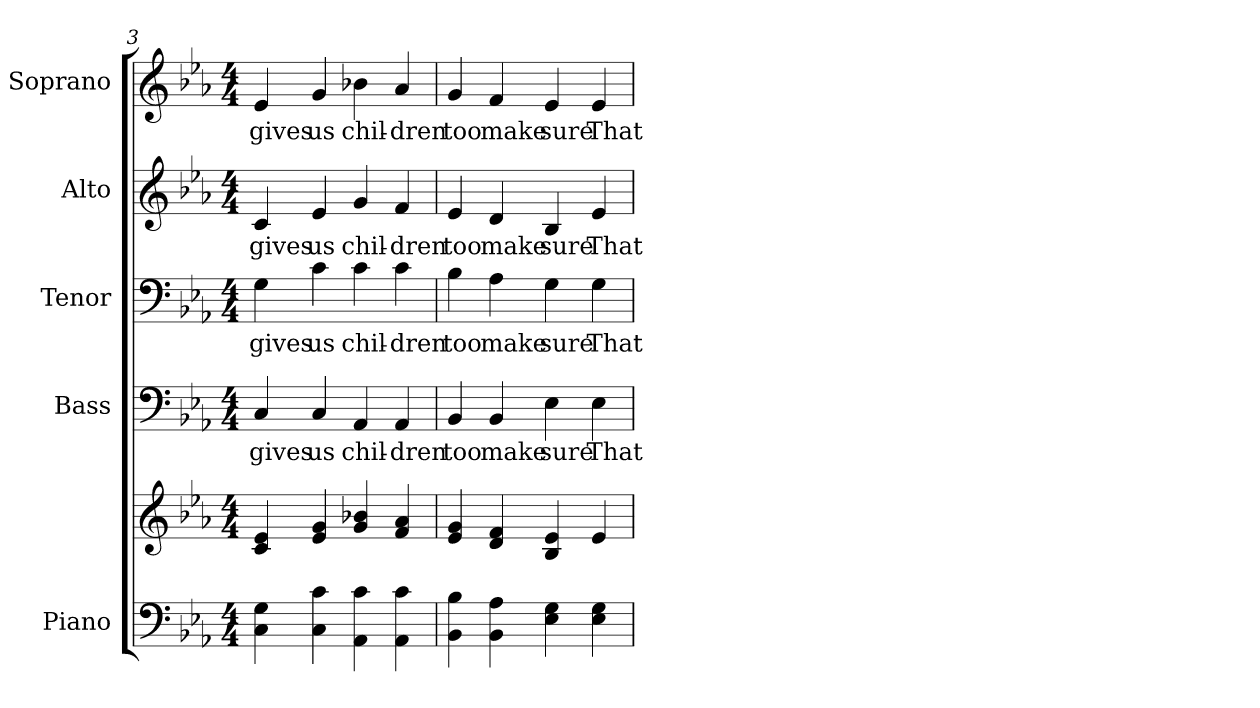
**kern	**kern	**kern	**text	**kern	**text	**kern	**text	**kern	**text
*part5	*part5	*part4	*part4	*part3	*part3	*part2	*part2	*part1	*part1
*staff6	*staff5	*staff4	*staff4	*staff3	*staff3	*staff2	*staff2	*staff1	*staff1
*I"Piano	*	*I"Bass	*	*I"Tenor	*	*I"Alto	*	*I"Soprano	*
*I'Pno.	*	*I'B.	*	*I'T.	*	*I'A.	*	*I'S.	*
!!LO:PB:g=z
*clefF4	*clefG2	*clefF4	*	*clefF4	*	*clefG2	*	*clefG2	*
*k[b-e-a-]	*k[b-e-a-]	*k[b-e-a-]	*	*k[b-e-a-]	*	*k[b-e-a-]	*	*k[b-e-a-]	*
*E-:	*E-:	*E-:	*	*E-:	*	*E-:	*	*E-:	*
*M4/4	*M4/4	*M4/4	*	*M4/4	*	*M4/4	*	*M4/4	*
=3	=3	=3	=3	=3	=3	=3	=3	=3	=3
!	!	!	!LO:LY:b:color=#000000	!	!	!	!	!	!
!	!	!	!	!	!LO:LY:b:color=#000000	!	!	!	!
!	!	!	!	!	!	!	!LO:LY:b:color=#000000	!	!
!	!	!	!	!	!	!	!	!	!LO:LY:b:color=#000000
4Ci\ 4Gi	4ci/ 4e-i	4Ci/	gives	4Gi\	gives	4ci/	gives	4e-i/	gives
!	!	!	!LO:LY:b:color=#000000	!	!	!	!	!	!
!	!	!	!	!	!LO:LY:b:color=#000000	!	!	!	!
!	!	!	!	!	!	!	!LO:LY:b:color=#000000	!	!
!	!	!	!	!	!	!	!	!	!LO:LY:b:color=#000000
4Ci\ 4ci	4e-i/ 4gi	4Ci/	us	4ci\	us	4e-i/	us	4gi/	us
!	!	!	!LO:LY:b:color=#000000	!	!	!	!	!	!
!	!	!	!	!	!LO:LY:b:color=#000000	!	!	!	!
!	!	!	!	!	!	!	!LO:LY:b:color=#000000	!	!
!	!	!	!	!	!	!	!	!	!LO:LY:b:color=#000000
4AA-i\ 4ci	4gi/ 4b-Xi	4AA-i/	chil-	4ci\	chil-	4gi/	chil-	4b-Xi\	chil-
!	!	!	!LO:LY:b:color=#000000	!	!	!	!	!	!
!	!	!	!	!	!LO:LY:b:color=#000000	!	!	!	!
!	!	!	!	!	!	!	!LO:LY:b:color=#000000	!	!
!	!	!	!	!	!	!	!	!	!LO:LY:b:color=#000000
4AA-i\ 4ci	4fi/ 4a-i	4AA-i/	-dren	4ci\	-dren	4fi/	-dren	4a-i/	-dren
=4	=4	=4	=4	=4	=4	=4	=4	=4	=4
!	!	!	!LO:LY:b:color=#000000	!	!	!	!	!	!
!	!	!	!	!	!LO:LY:b:color=#000000	!	!	!	!
!	!	!	!	!	!	!	!LO:LY:b:color=#000000	!	!
!	!	!	!	!	!	!	!	!	!LO:LY:b:color=#000000
4BB-i\ 4B-i	4e-i/ 4gi	4BB-i/	too	4B-i\	too	4e-i/	too	4gi/	too
!	!	!	!LO:LY:b:color=#000000	!	!	!	!	!	!
!	!	!	!	!	!LO:LY:b:color=#000000	!	!	!	!
!	!	!	!	!	!	!	!LO:LY:b:color=#000000	!	!
!	!	!	!	!	!	!	!	!	!LO:LY:b:color=#000000
4BB-i\ 4A-i	4di/ 4fi	4BB-i/	make	4A-i\	make	4di/	make	4fi/	make
!	!	!	!LO:LY:b:color=#000000	!	!	!	!	!	!
!	!	!	!	!	!LO:LY:b:color=#000000	!	!	!	!
!	!	!	!	!	!	!	!LO:LY:b:color=#000000	!	!
!	!	!	!	!	!	!	!	!	!LO:LY:b:color=#000000
4E-i\ 4Gi	4B-i/ 4e-i	4E-i\	sure	4Gi\	sure	4B-i/	sure	4e-i/	sure
!	!	!	!LO:LY:b:color=#000000	!	!	!	!	!	!
!	!	!	!	!	!LO:LY:b:color=#000000	!	!	!	!
!	!	!	!	!	!	!	!LO:LY:b:color=#000000	!	!
!	!	!	!	!	!	!	!	!	!LO:LY:b:color=#000000
4E-i\ 4Gi	4e-i/	4E-i\	That	4Gi\	That	4e-i/	That	4e-i/	That
=	=	=	=	=	=	=	=	=	=
*-	*-	*-	*-	*-	*-	*-	*-	*-	*-
